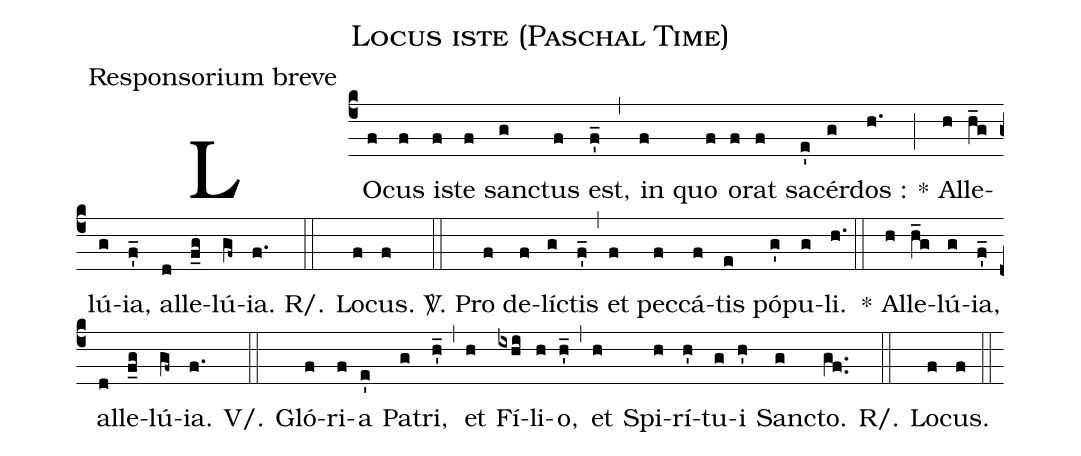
name:Locus iste (Paschal Time);
office-part:Responsorium breve;
%%
(c4) LO(f)cus(f) i(f)ste(f) san(g)ctus(f) est,(f'_) (,) in(f) quo(f) o(f)rat(f) sa(e')cér(g)dos :(h.) *(;) Al(h)le(h_g)lú(g){ia},(f'_) al(d)le(f_g)lú(gf~){ia}.(f.) (::)
R/. Lo(f)cus.(f) (::)
<sp>V/</sp>. Pro(f) de(f)lí(g)ctis(f'_) (,) et(f) pec(f)cá(f)tis(e) pó(g')pu(g)li.(h.) (::)
*() Al(h)le(h_g)lú(g){ia},(f'_) al(d)le(f_g)lú(gf~){ia}.(f.) (::)
V/. Gló(f)ri(f)a(e') Pa(g)tri,(h'_) (,) et(h) Fí(ixhi)li(h)o,(h'_) (,) et(h) Spi(h)rí(h')tu(g)i(h') San(g)cto.(gf..) (::)
R/. Lo(f)cus.(f) (::)
